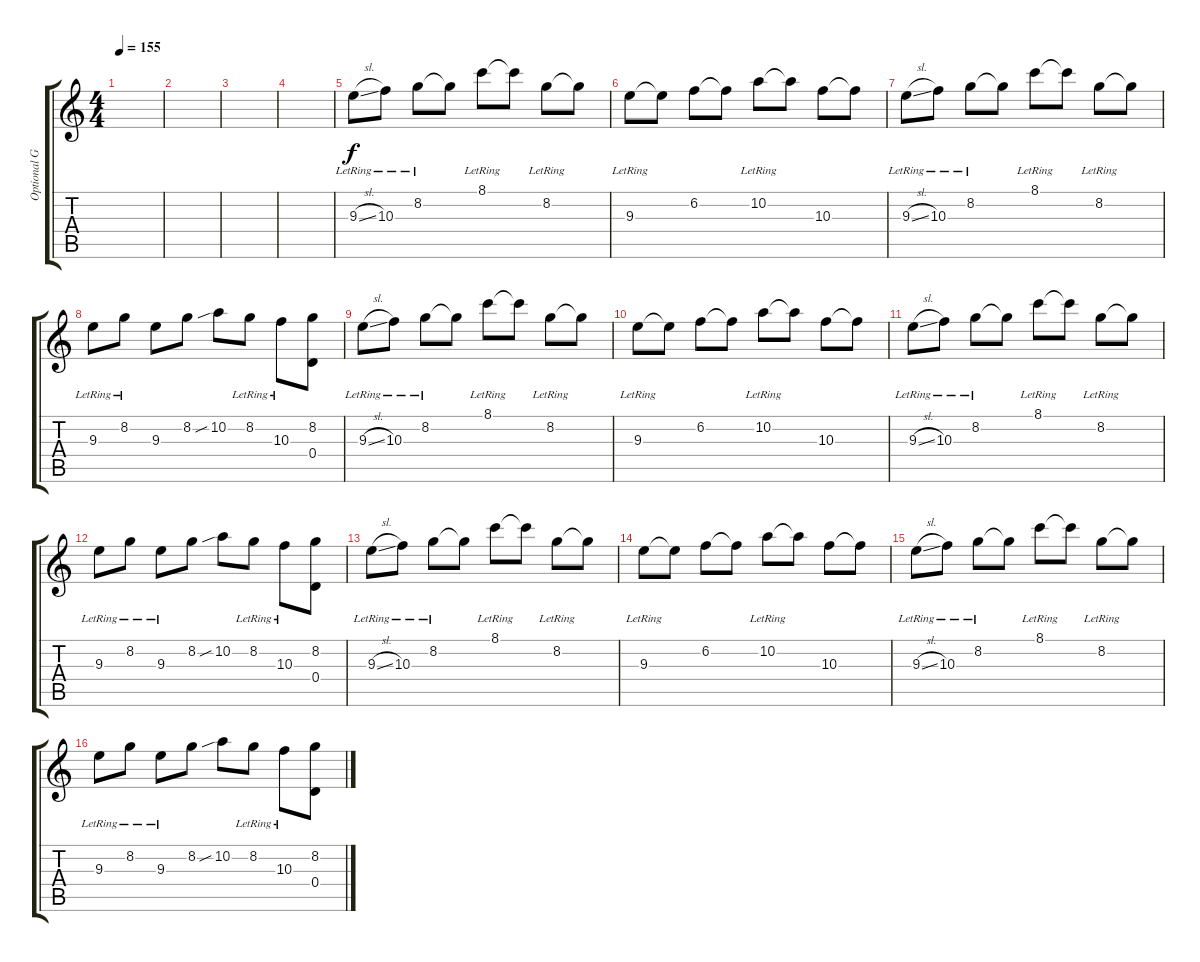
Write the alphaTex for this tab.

\track ("Optional Guitar (LIVE)" "Optional G") {instrument overdrivenguitar}
\staff {score tabs}
\tuning (E4 B3 G3 D3 A2 D2) {hide}
\ts (4 4)
\tempo 155
\clef g2
\ks c
|
|
|
|
9.3{sl lr}.8 10.3{lr}.8 8.2{lr}.8 8.2{t}.8 8.1{lr}.8 8.1{t}.8 8.2{lr}.8 8.2{t}.8 |
9.3{lr}.8 9.3{t}.8 6.2.8 6.2{t}.8 10.2{lr}.8 10.2{t}.8 10.3.8 10.3{t}.8 |
9.3{sl lr}.8 10.3{lr}.8 8.2{lr}.8 8.2{t}.8 8.1{lr}.8 8.1{t}.8 8.2{lr}.8 8.2{t}.8 |
9.3{lr}.8 8.2{lr}.8 9.3.8 8.2.8 10.2{sib}.8 8.2{lr}.8 10.3{lr}.8 (8.2 0.4).8 |
9.3{sl lr}.8 10.3{lr}.8 8.2{lr}.8 8.2{t}.8 8.1{lr}.8 8.1{t}.8 8.2{lr}.8 8.2{t}.8 |
9.3{lr}.8 9.3{t}.8 6.2.8 6.2{t}.8 10.2{lr}.8 10.2{t}.8 10.3.8 10.3{t}.8 |
9.3{sl lr}.8 10.3{lr}.8 8.2{lr}.8 8.2{t}.8 8.1{lr}.8 8.1{t}.8 8.2{lr}.8 8.2{t}.8 |
9.3{lr}.8 8.2{lr}.8 9.3{lr}.8 8.2.8 10.2{sib}.8 8.2{lr}.8 10.3{lr}.8 (8.2 0.4).8 |
9.3{sl lr}.8 10.3{lr}.8 8.2{lr}.8 8.2{t}.8 8.1{lr}.8 8.1{t}.8 8.2{lr}.8 8.2{t}.8 |
9.3{lr}.8 9.3{t}.8 6.2.8 6.2{t}.8 10.2{lr}.8 10.2{t}.8 10.3.8 10.3{t}.8 |
9.3{sl lr}.8 10.3{lr}.8 8.2{lr}.8 8.2{t}.8 8.1{lr}.8 8.1{t}.8 8.2{lr}.8 8.2{t}.8 |
9.3{lr}.8 8.2{lr}.8 9.3{lr}.8 8.2.8 10.2{sib}.8 8.2{lr}.8 10.3{lr}.8 (8.2 0.4).8
